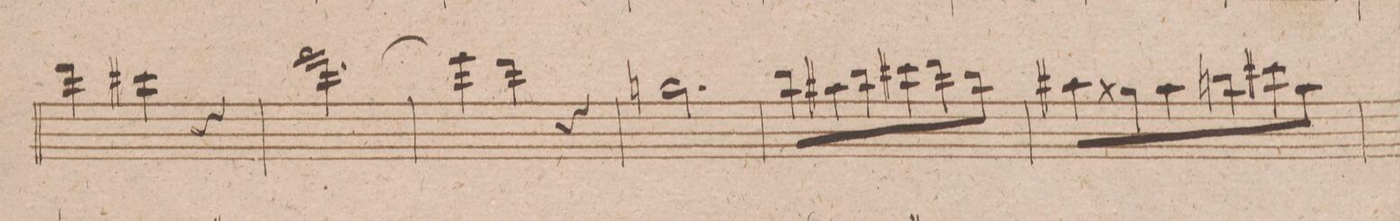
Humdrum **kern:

**kern	**dynam
*I"Flauto 2do	*
*clefG2	*
*k[f#]	*
*M3/4	*
4ddd\	.
4ccc#X\	.
4r	.
=43	=43
[2.eee\	.
=44	=44
4eee\]	.
4ddd\	.
4r	.
=45	=45
2.ggn\	.
=46	=46
8bb\L	.
8aa#X\	.
8bb\	.
8ccc#X\	.
8ddd\	.
8bb\J	.
=47	=47
8aa#X\L	.
8gg##X\	.
8aa#\	.
8bbn\	.
8ccc#X\	.
8aa#\J	.
=48	=48
*-	*-
